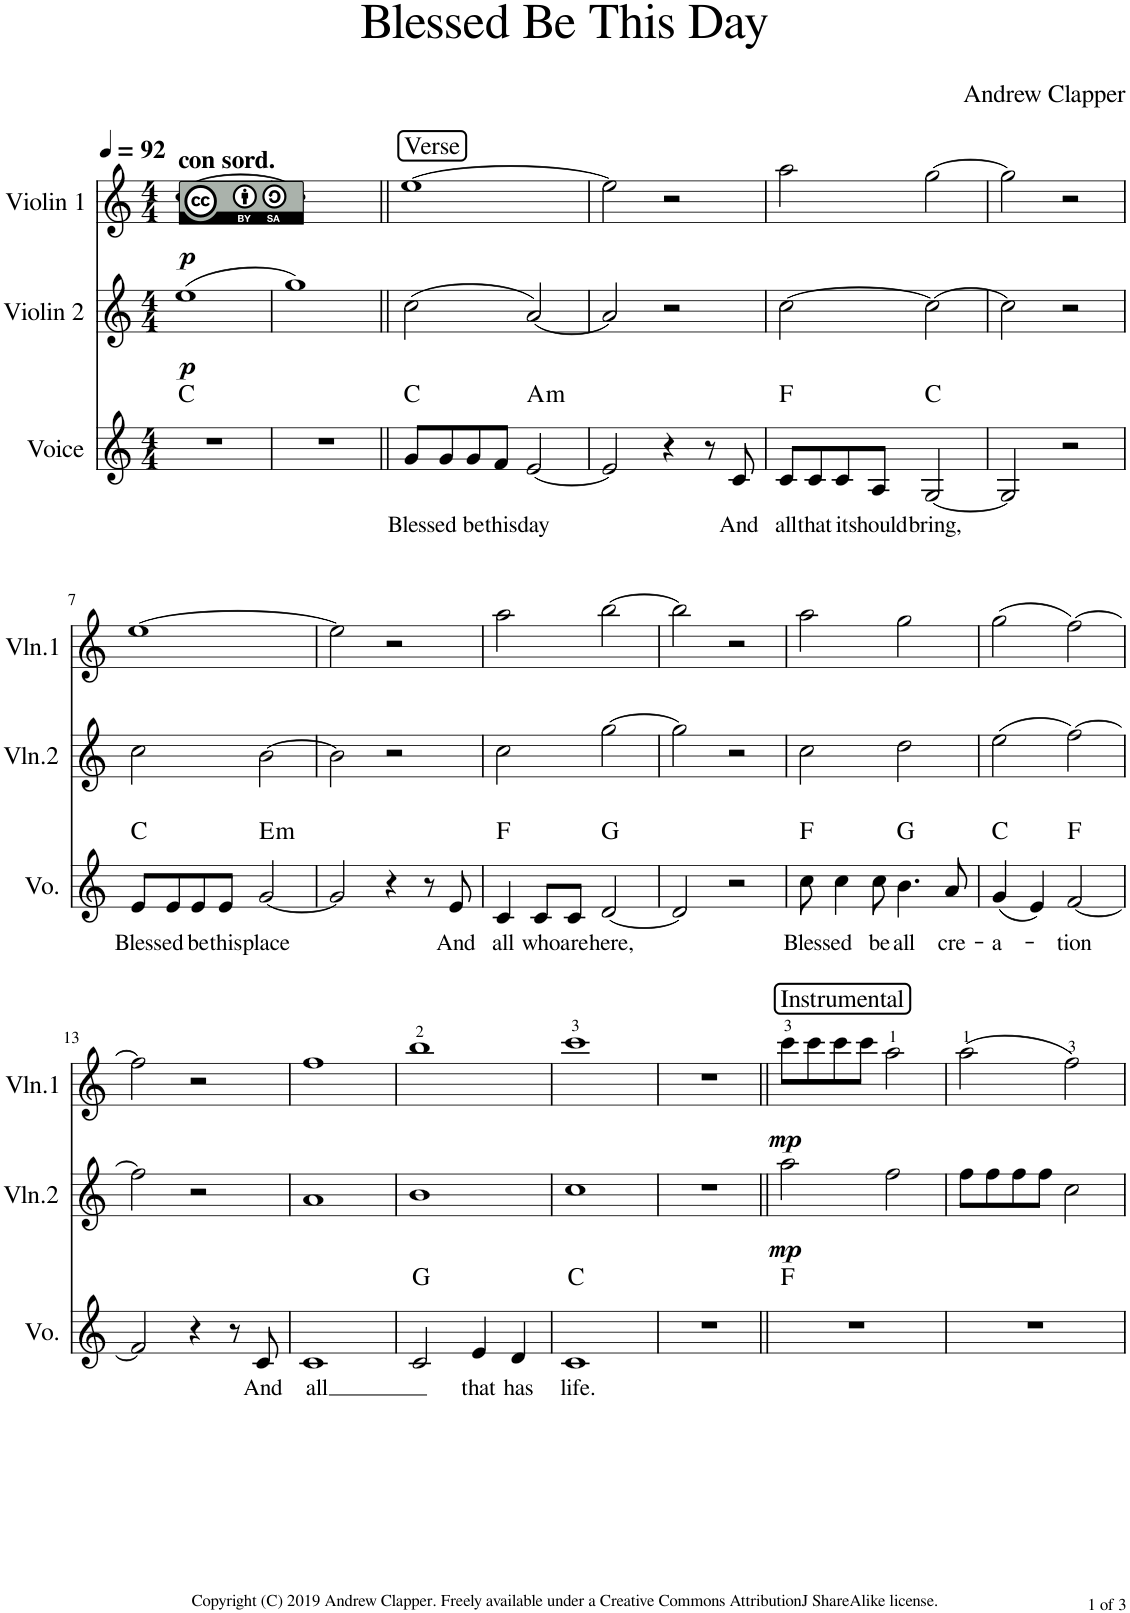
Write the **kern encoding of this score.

**kern	**text	**harte	**kern	**dynam	**kern	**dynam
*part3	*part3	*part3	*part2	*part2	*part1	*part1
*staff3	*staff3	*	*staff2	*staff2	*staff1	*staff1
*I"Voice	*	*	*I"Violin 2	*	*I"Violin 1	*
*I'Vo.	*	*	*I'Vln.2	*	*I'Vln.1	*
*clefG2	*	*	*clefG2	*	*clefG2	*
*k[]	*	*	*k[]	*	*k[]	*
*M4/4	*	*	*M4/4	*	*M4/4	*
*MM92	*	*	*MM92	*	*MM92	*
=1	=1	=1	=1	=1	=1	=1
!	!	!	!	!	!LO:TX:a:B:t=con sord.	!
!	!	!	!	!LO:DY:b	!	!LO:DY:b
1r	.	C:maj	(1ee	p	(1cc	p
=2	=2	=2	=2	=2	=2	=2
1r	.	.	1gg)	.	1cc)	.
=3||	=3||	=3||	=3||	=3||	=3||	=3||
!	!	!	!	!	!LO:TX:a:t=Verse	!
!	!LO:LY:b	!	!	!	!	!
8g/L	Bless-	C:maj	(2cc\	.	[1ee	.
!	!LO:LY:b	!	!	!	!	!
8g/	-ed	.	.	.	.	.
!	!LO:LY:b	!	!	!	!	!
8g/	be	.	.	.	.	.
!	!LO:LY:b	!	!	!	!	!
8f/J	this	.	.	.	.	.
!	!LO:LY:b	!LO:H:kt=m	!	!	!	!
[2e/	day	A:min	[2a/)	.	.	.
=4	=4	=4	=4	=4	=4	=4
2e/]	.	.	2a/]	.	2ee\]	.
4r	.	.	2r	.	2r	.
8r	.	.	.	.	.	.
!	!LO:LY:b	!	!	!	!	!
8c/	And	.	.	.	.	.
=5	=5	=5	=5	=5	=5	=5
!	!LO:LY:b	!	!	!	!	!
8c/L	all	F:maj	[2cc\	.	2aa\	.
!	!LO:LY:b	!	!	!	!	!
8c/	that	.	.	.	.	.
!	!LO:LY:b	!	!	!	!	!
8c/	it	.	.	.	.	.
!	!LO:LY:b	!	!	!	!	!
8A/J	should	.	.	.	.	.
!	!LO:LY:b	!	!	!	!	!
[2G/	bring,	C:maj	2cc\_	.	[2gg\	.
=6	=6	=6	=6	=6	=6	=6
2G/]	.	.	2cc\]	.	2gg\]	.
2r	.	.	2r	.	2r	.
!!LO:LB:g=z
=7	=7	=7	=7	=7	=7	=7
!	!LO:LY:b	!	!	!	!	!
8e/L	Bless-	C:maj	2cc\	.	[1ee	.
!	!LO:LY:b	!	!	!	!	!
8e/	-ed	.	.	.	.	.
!	!LO:LY:b	!	!	!	!	!
8e/	be	.	.	.	.	.
!	!LO:LY:b	!	!	!	!	!
8e/J	this	.	.	.	.	.
!	!LO:LY:b	!LO:H:kt=m	!	!	!	!
[2g/	place	E:min	[2b\	.	.	.
=8	=8	=8	=8	=8	=8	=8
2g/]	.	.	2b\]	.	2ee\]	.
4r	.	.	2r	.	2r	.
8r	.	.	.	.	.	.
!	!LO:LY:b	!	!	!	!	!
8e/	And	.	.	.	.	.
=9	=9	=9	=9	=9	=9	=9
!	!LO:LY:b	!	!	!	!	!
4c/	all	F:maj	2cc\	.	2aa\	.
!	!LO:LY:b	!	!	!	!	!
8c/L	who	.	.	.	.	.
!	!LO:LY:b	!	!	!	!	!
8c/J	are	.	.	.	.	.
!	!LO:LY:b	!	!	!	!	!
[2d/	here,	G:maj	[2gg\	.	[2bb\	.
=10	=10	=10	=10	=10	=10	=10
2d/]	.	.	2gg\]	.	2bb\]	.
2r	.	.	2r	.	2r	.
=11	=11	=11	=11	=11	=11	=11
!	!LO:LY:b	!	!	!	!	!
8cc\	Bless-	F:maj	2cc\	.	2aa\	.
!	!LO:LY:b	!	!	!	!	!
4cc\	-ed	.	.	.	.	.
!	!LO:LY:b	!	!	!	!	!
8cc\	be	.	.	.	.	.
!	!LO:LY:b	!	!	!	!	!
4.b\	all	G:maj	2dd\	.	2gg\	.
!	!LO:LY:b	!	!	!	!	!
8a/	cre-	.	.	.	.	.
=12	=12	=12	=12	=12	=12	=12
!	!LO:LY:b	!	!	!	!	!
(4g/	-a-	C:maj	(2ee\	.	(2gg\	.
4e/)	.	.	.	.	.	.
!	!LO:LY:b	!	!	!	!	!
[2f/	-tion	F:maj	[2ff\)	.	[2ff\)	.
!!LO:LB:g=z
=13	=13	=13	=13	=13	=13	=13
2f/]	.	.	2ff\]	.	2ff\]	.
4r	.	.	2r	.	2r	.
8r	.	.	.	.	.	.
!	!LO:LY:b	!	!	!	!	!
8c/	And	.	.	.	.	.
=14	=14	=14	=14	=14	=14	=14
!	!LO:LY:b	!	!	!	!	!
1c	all	.	1a	.	1ff	.
=15	=15	=15	=15	=15	=15	=15
2c/	.	G:maj	1b	.	1bb	.
!	!LO:LY:b	!	!	!	!	!
4e/	that	.	.	.	.	.
!	!LO:LY:b	!	!	!	!	!
4d/	has	.	.	.	.	.
=16	=16	=16	=16	=16	=16	=16
!	!LO:LY:b	!	!	!	!	!
1c	life.	C:maj	1cc	.	1ccc	.
=17	=17	=17	=17	=17	=17	=17
1r	.	.	1r	.	1r	.
=18||	=18||	=18||	=18||	=18||	=18||	=18||
!	!	!	!	!	!LO:TX:a:t=Instrumental	!
!	!	!	!	!LO:DY:b	!	!LO:DY:b
1r	.	F:maj	2aa\	mp	8ccc\L	mp
.	.	.	.	.	8ccc\	.
.	.	.	.	.	8ccc\	.
.	.	.	.	.	8ccc\J	.
.	.	.	2ff\	.	2aa\	.
=19	=19	=19	=19	=19	=19	=19
1r	.	.	8ff\L	.	(2aa\	.
.	.	.	8ff\	.	.	.
.	.	.	8ff\	.	.	.
.	.	.	8ff\J	.	.	.
.	.	.	2cc\	.	2ff\)	.
=	=	=	=	=	=	=
*-	*-	*-	*-	*-	*-	*-
